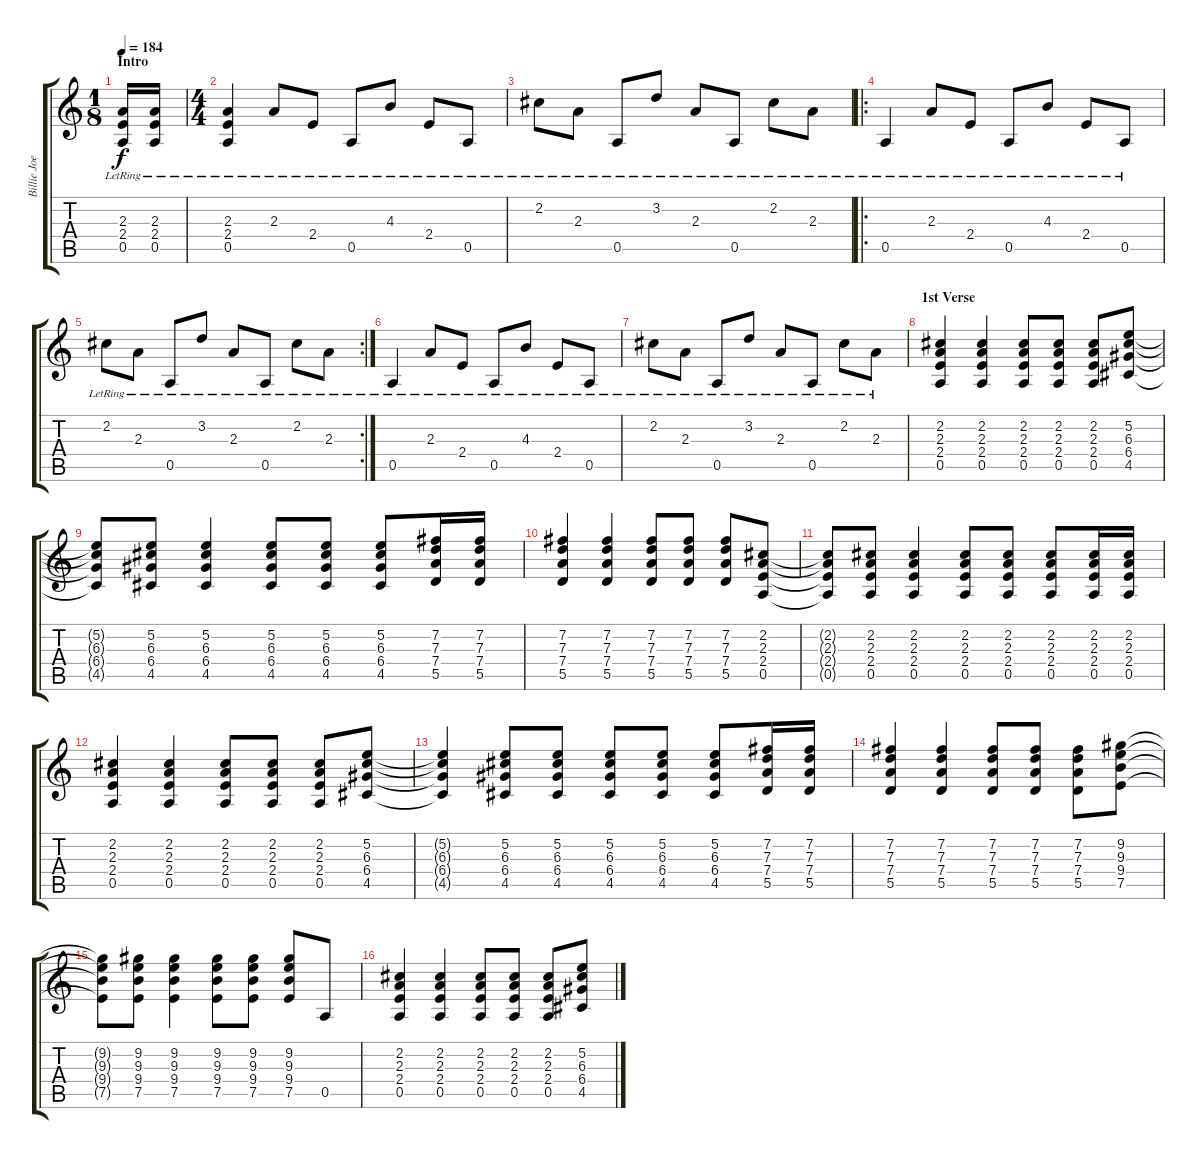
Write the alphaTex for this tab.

\track ("Billie Joe Armstrong (Guitar 1)" "Billie Joe") {instrument distortionguitar}
\staff {score tabs}
\tuning (E4 B3 G3 D3 A2 E2) {hide}
\ts (1 8)
\section ("" "Intro")
\tempo 184
\clef g2
\ks c
(2.3{lr} 2.4{lr} 0.5{lr}).16{dy f instrument distortionguitar} (2.3{lr} 2.4{lr} 0.5{lr}).16 |
\ts (4 4)
(2.3{lr} 2.4{lr} 0.5{lr}).4 2.3{lr}.8 2.4{lr}.8 0.5{lr}.8 4.3{lr}.8 2.4{lr}.8 0.5{lr}.8 |
2.2{lr}.8 2.3{lr}.8 0.5{lr}.8 3.2{lr}.8 2.3{lr}.8 0.5{lr}.8 2.2{lr}.8 2.3{lr}.8 |
\ro
0.5{lr}.4 2.3{lr}.8 2.4{lr}.8 0.5{lr}.8 4.3{lr}.8 2.4{lr}.8 0.5{lr}.8 |
\rc 2
2.2{lr}.8 2.3{lr}.8 0.5{lr}.8 3.2{lr}.8 2.3{lr}.8 0.5{lr}.8 2.2{lr}.8 2.3{lr}.8 |
0.5{lr}.4 2.3{lr}.8 2.4{lr}.8 0.5{lr}.8 4.3{lr}.8 2.4{lr}.8 0.5{lr}.8 |
2.2{lr}.8 2.3{lr}.8 0.5{lr}.8 3.2{lr}.8 2.3{lr}.8 0.5{lr}.8 2.2{lr}.8 2.3{lr}.8 |
\section ("" "1st Verse")
(2.2 2.3 2.4 0.5).4 (2.2 2.3 2.4 0.5).4 (2.2 2.3 2.4 0.5).8 (2.2 2.3 2.4 0.5).8 (2.2 2.3 2.4 0.5).8 (5.2 6.3 6.4 4.5).8 |
(5.2{t} 6.3{t} 6.4{t} 4.5{t}).8 (5.2 6.3 6.4 4.5).8 (5.2 6.3 6.4 4.5).4 (5.2 6.3 6.4 4.5).8 (5.2 6.3 6.4 4.5).8 (5.2 6.3 6.4 4.5).8 (7.2 7.3 7.4 5.5).16 (7.2 7.3 7.4 5.5).16 |
(7.2 7.3 7.4 5.5).4 (7.2 7.3 7.4 5.5).4 (7.2 7.3 7.4 5.5).8 (7.2 7.3 7.4 5.5).8 (7.2 7.3 7.4 5.5).8 (2.2 2.3 2.4 0.5).8 |
(2.2{t} 2.3{t} 2.4{t} 0.5{t}).8 (2.2 2.3 2.4 0.5).8 (2.2 2.3 2.4 0.5).4 (2.2 2.3 2.4 0.5).8 (2.2 2.3 2.4 0.5).8 (2.2 2.3 2.4 0.5).8 (2.2 2.3 2.4 0.5).16 (2.2 2.3 2.4 0.5).16 |
(2.2 2.3 2.4 0.5).4 (2.2 2.3 2.4 0.5).4 (2.2 2.3 2.4 0.5).8 (2.2 2.3 2.4 0.5).8 (2.2 2.3 2.4 0.5).8 (5.2 6.3 6.4 4.5).8 |
(5.2{t} 6.3{t} 6.4{t} 4.5{t}).4 (5.2 6.3 6.4 4.5).8 (5.2 6.3 6.4 4.5).8 (5.2 6.3 6.4 4.5).8 (5.2 6.3 6.4 4.5).8 (5.2 6.3 6.4 4.5).8 (7.2 7.3 7.4 5.5).16 (7.2 7.3 7.4 5.5).16 |
(7.2 7.3 7.4 5.5).4 (7.2 7.3 7.4 5.5).4 (7.2 7.3 7.4 5.5).8 (7.2 7.3 7.4 5.5).8 (7.2 7.3 7.4 5.5).8 (9.2 9.3 9.4 7.5).8 |
(9.2{t} 9.3{t} 9.4{t} 7.5{t}).8 (9.2 9.3 9.4 7.5).8 (9.2 9.3 9.4 7.5).4 (9.2 9.3 9.4 7.5).8 (9.2 9.3 9.4 7.5).8 (9.2 9.3 9.4 7.5).8 0.5.8 |
(2.2 2.3 2.4 0.5).4 (2.2 2.3 2.4 0.5).4 (2.2 2.3 2.4 0.5).8 (2.2 2.3 2.4 0.5).8 (2.2 2.3 2.4 0.5).8 (5.2 6.3 6.4 4.5).8
